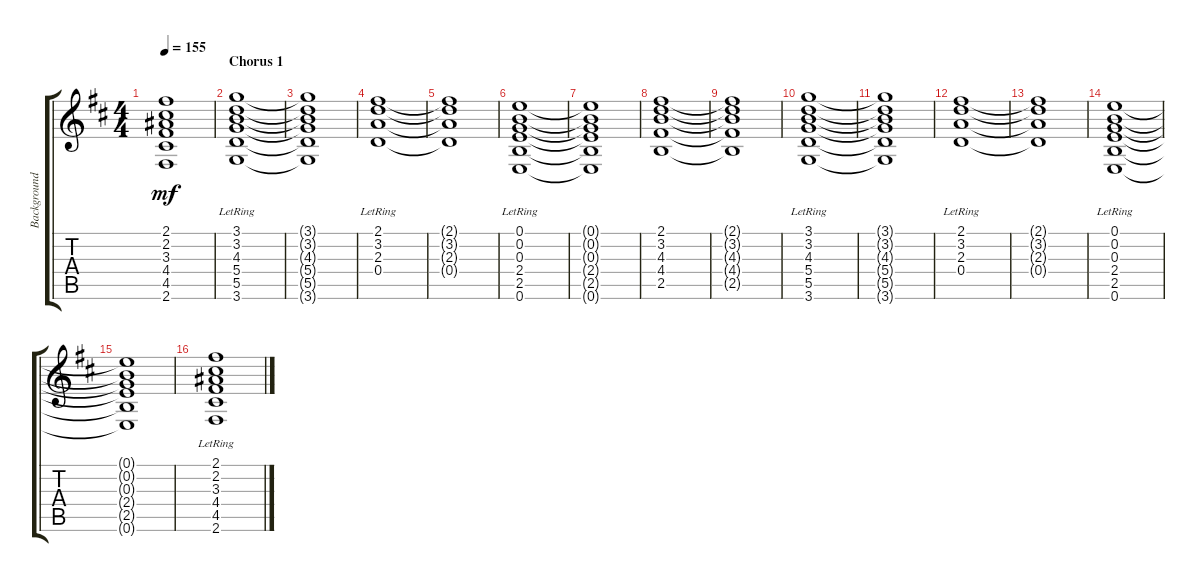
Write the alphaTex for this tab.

\track ("Background" "Background") {instrument acousticguitarsteel}
\staff {score tabs}
\tuning (E4 B3 G3 D3 A2 E2) {hide}
\ts (4 4)
\tempo 155
\clef g2
\ks bminor
(2.1{t} 2.2{t} 3.3{t} 4.4{t} 4.5{t} 2.6{t}).1{dy mf} |
\section ("" "Chorus 1")
(3.1{lr} 3.2{lr} 4.3{lr} 5.4{lr} 5.5{lr} 3.6{lr}).1 |
(3.1{t} 3.2{t} 4.3{t} 5.4{t} 5.5{t} 3.6{t}).1 |
(2.1{lr} 3.2{lr} 2.3{lr} 0.4{lr}).1 |
(2.1{t} 3.2{t} 2.3{t} 0.4{t}).1 |
(0.1{lr} 0.2{lr} 0.3{lr} 2.4{lr} 2.5{lr} 0.6{lr}).1 |
(0.1{t} 0.2{t} 0.3{t} 2.4{t} 2.5{t} 0.6{t}).1 |
(2.1 3.2 4.3 4.4 2.5).1 |
(2.1{t} 3.2{t} 4.3{t} 4.4{t} 2.5{t}).1 |
(3.1{lr} 3.2{lr} 4.3{lr} 5.4{lr} 5.5{lr} 3.6{lr}).1 |
(3.1{t} 3.2{t} 4.3{t} 5.4{t} 5.5{t} 3.6{t}).1 |
(2.1{lr} 3.2{lr} 2.3{lr} 0.4{lr}).1 |
(2.1{t} 3.2{t} 2.3{t} 0.4{t}).1 |
(0.1{lr} 0.2{lr} 0.3{lr} 2.4{lr} 2.5{lr} 0.6{lr}).1 |
(0.1{t} 0.2{t} 0.3{t} 2.4{t} 2.5{t} 0.6{t}).1 |
(2.1{lr} 2.2{lr} 3.3{lr} 4.4{lr} 4.5{lr} 2.6{lr}).1
